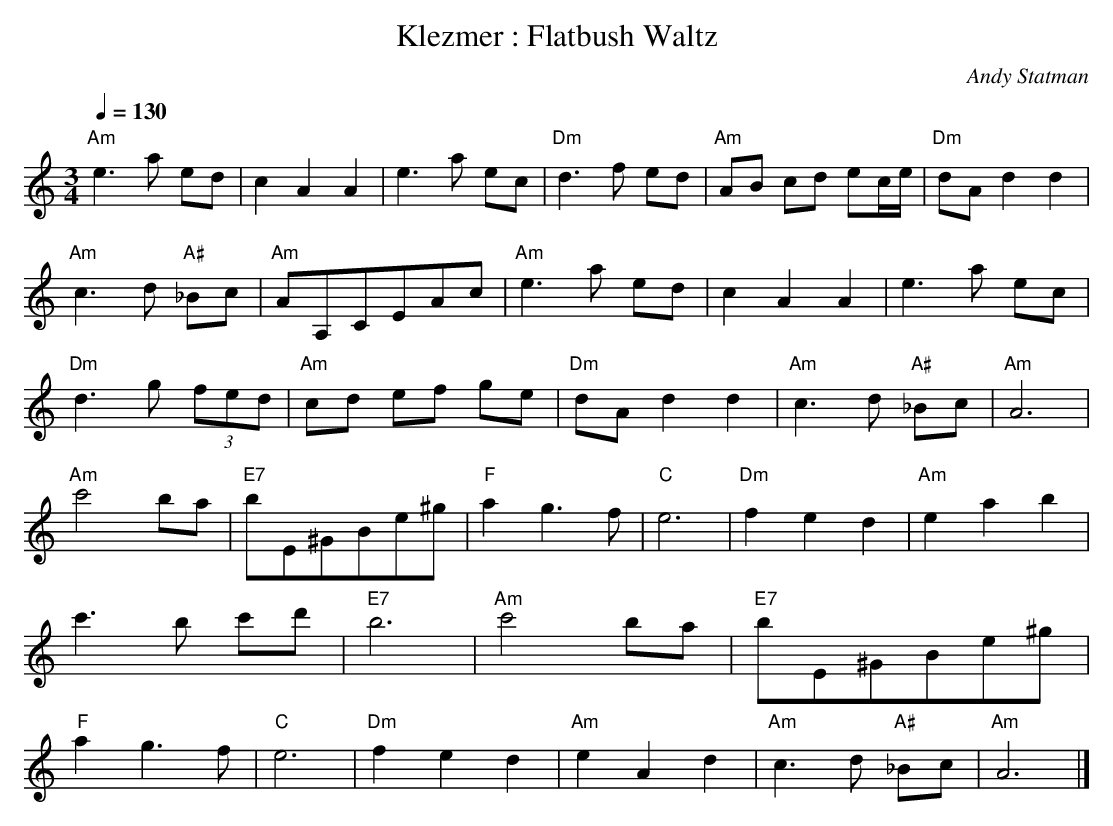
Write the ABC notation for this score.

X:1
T:Klezmer : Flatbush Waltz
C:Andy Statman
L:1/8
Q:1/4=130
M:3/4
K:Am
"Am"e3 a ed | c2 A2 A2 | e3 a ec | "Dm"d3 f ed | "Am"AB cd ec/e/ |\
"Dm"dA d2 d2 | "Am"c3 d "A#"_Bc | "Am"AA,CEAc |\
"Am"e3 a ed | c2 A2 A2 | e3 a ec | "Dm"d3 g (3fed | "Am"cd ef ge |\
"Dm"dA d2 d2 | "Am"c3 d "A#"_Bc | "Am"A6 | "Am"c'4 ba | "E7"bE^GBe^g |\
"F"a2 g3 f | "C"e6 | "Dm"f2 e2 d2 | "Am"e2 a2 b2 | c'3 b c'd' |\
"E7"b6 | "Am"c'4 ba | "E7"bE^GBe^g | "F"a2 g3 f | "C"e6 |\
"Dm"f2 e2 d2 | "Am"e2 A2 d2 | "Am"c3 d "A#"_Bc | "Am"A6 |]
